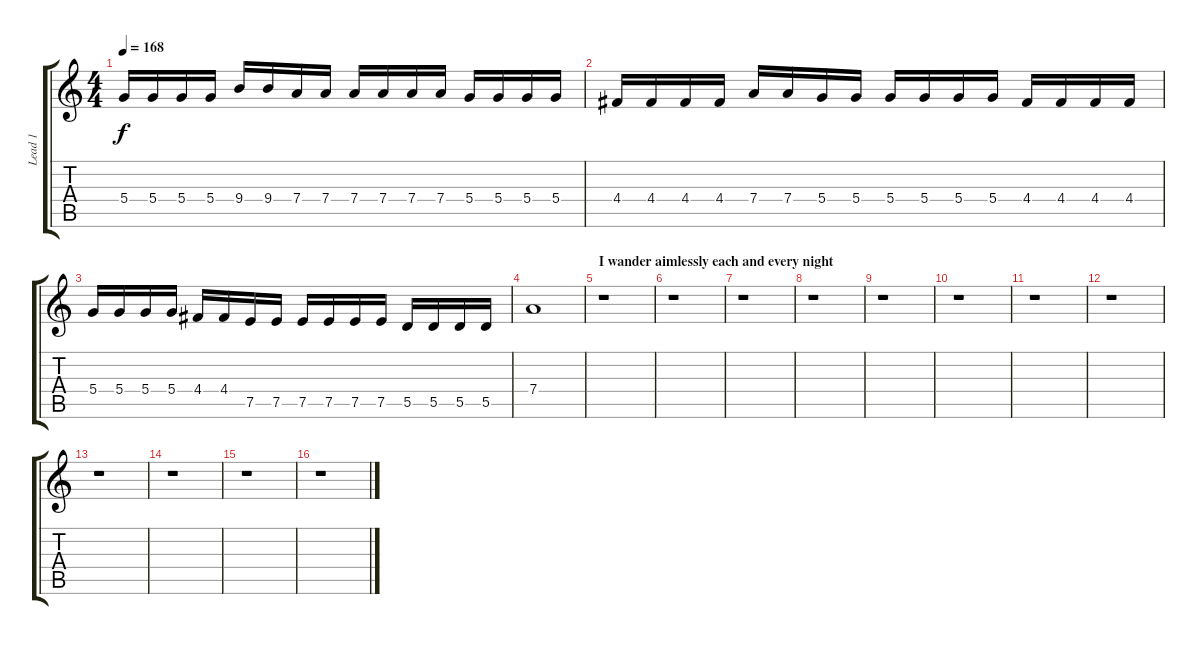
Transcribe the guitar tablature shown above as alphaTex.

\track ("Lead 1" "Lead 1") {instrument overdrivenguitar}
\staff {score tabs}
\tuning (E4 B3 G3 D3 A2 E2) {hide}
\ts (4 4)
\tempo 168
\clef g2
\ks c
5.4.16{dy f} 5.4.16 5.4.16 5.4.16 9.4.16 9.4.16 7.4.16 7.4.16 7.4.16 7.4.16 7.4.16 7.4.16 5.4.16 5.4.16 5.4.16 5.4.16 |
4.4.16 4.4.16 4.4.16 4.4.16 7.4.16 7.4.16 5.4.16 5.4.16 5.4.16 5.4.16 5.4.16 5.4.16 4.4.16 4.4.16 4.4.16 4.4.16 |
5.4.16 5.4.16 5.4.16 5.4.16 4.4.16 4.4.16 7.5.16 7.5.16 7.5.16 7.5.16 7.5.16 7.5.16 5.5.16 5.5.16 5.5.16 5.5.16 |
7.4.1 |
\section ("" "I wander aimlessly each and every night")
r.1 |
r.1 |
r.1 |
r.1 |
r.1 |
r.1 |
r.1 |
r.1 |
r.1 |
r.1 |
r.1 |
r.1
